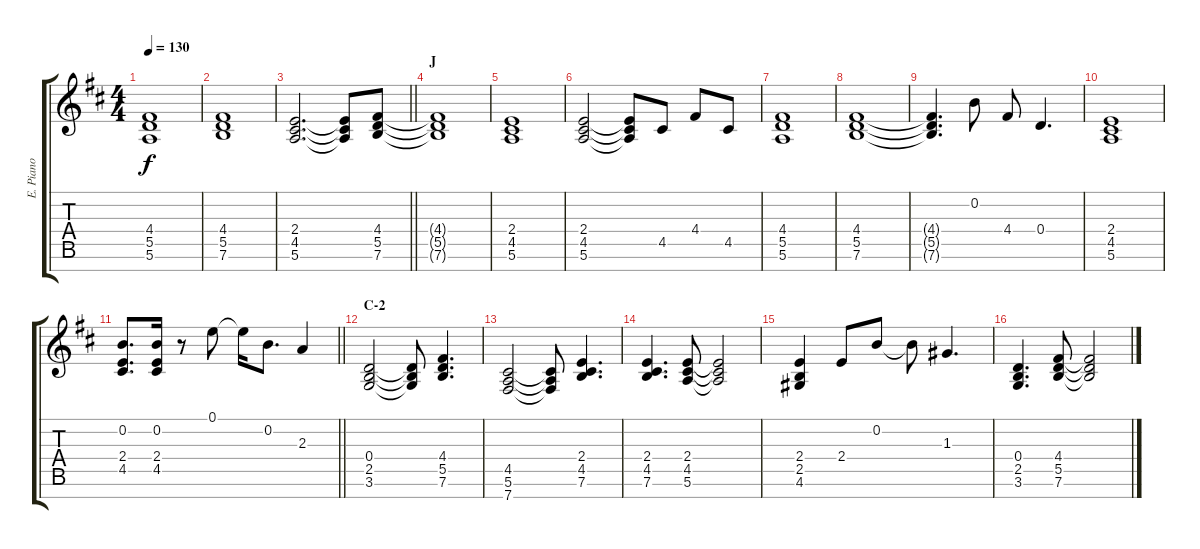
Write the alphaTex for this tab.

\track ("E. Piano" "E. Piano") {instrument electricpiano1}
\staff {score tabs}
\tuning (E5 B4 G4 D4 A3 E3 B2) {hide}
\ts (4 4)
\tempo 130
\clef g2
\ks d
(4.4 5.5 5.6).1{dy f} |
(4.4 5.5 7.6).1 |
\barLineRight lightlight
(2.4 4.5 5.6).2{d} (2.4{t} 4.5{t} 5.6{t}).8 (4.4 5.5 7.6).8 |
\section ("" "J")
(4.4{t} 5.5{t} 7.6{t}).1 |
(2.4 4.5 5.6).1 |
(2.4 4.5 5.6).2 (2.4{t} 4.5{t} 5.6{t}).8 4.5.8 4.4.8 4.5.8 |
(4.4 5.5 5.6).1 |
(4.4 5.5 7.6).1 |
(4.4{t} 5.5{t} 7.6{t}).4{d} 0.2.8 4.4.8 0.4.4{d} |
(2.4 4.5 5.6).1 |
\barLineRight lightlight
(0.2 2.4 4.5).8{d} (0.2 2.4 4.5).16 r.8 0.1.8 0.1{t}.16 0.2.8{d} 2.3.4 |
\section ("" "C-2")
(0.4 2.5 3.6).2 (0.4{t} 2.5{t} 3.6{t}).8 (4.4 5.5 7.6).4{d} |
(4.5 5.6 7.7).2 (4.5{t} 5.6{t} 7.7{t}).8 (2.4 4.5 7.6).4{d} |
(2.4 4.5 7.6).4{d} (2.4 4.5 5.6).8 (2.4{t} 4.5{t} 5.6{t}).2 |
(2.4 2.5 4.6).4 2.4.8 0.2.8 0.2{t}.8 1.3.4{d} |
(0.4 2.5 3.6).4{d} (4.4 5.5 7.6).8 (4.4{t} 5.5{t} 7.6{t}).2
